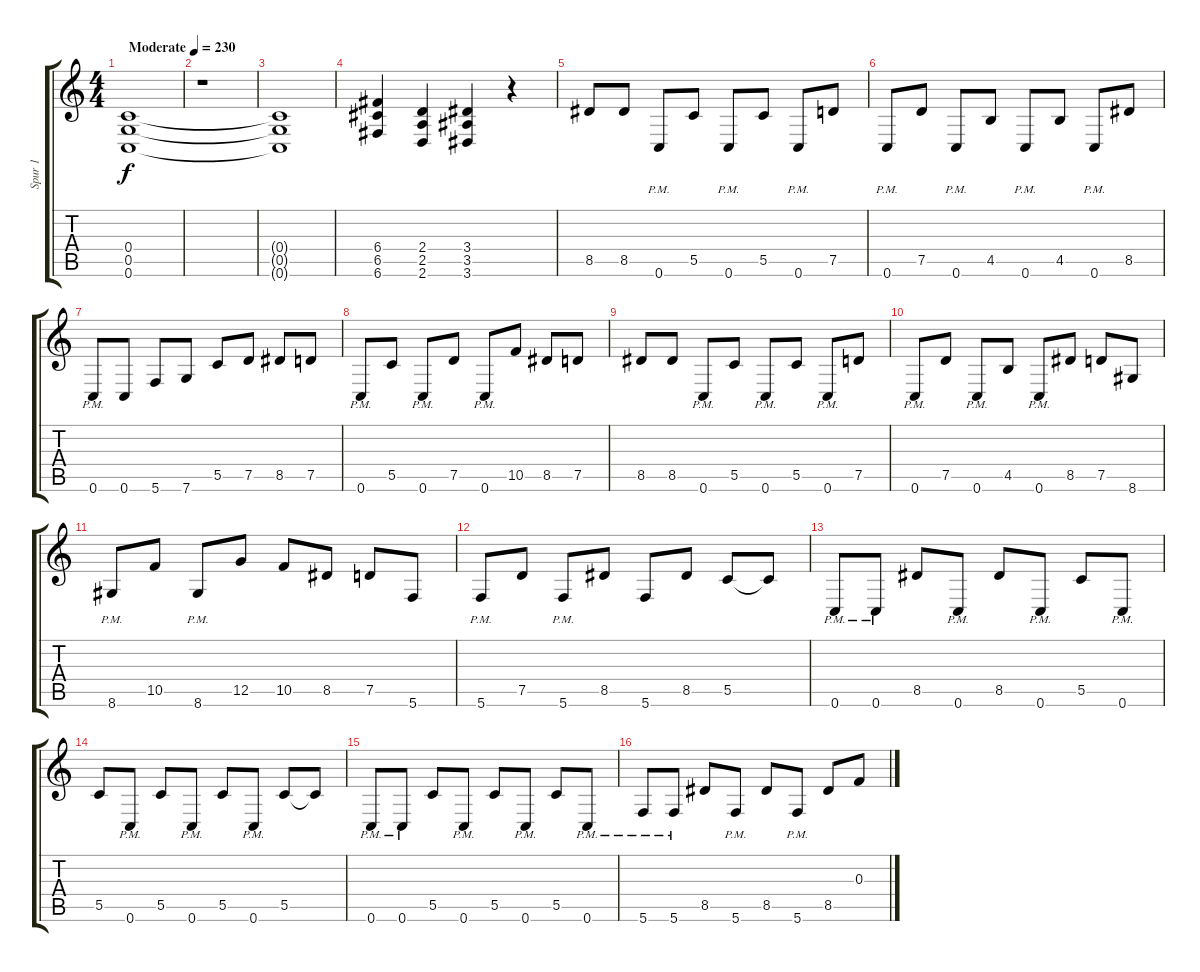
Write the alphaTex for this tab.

\track ("Spur 1" "Spur 1") {instrument distortionguitar}
\staff {score tabs}
\tuning (D4 A3 F3 C3 G2 C2) {hide}
\ts (4 4)
\tempo (230 "Moderate")
\clef g2
\ks c
(0.4 0.5 0.6).1{dy f instrument distortionguitar} |
r.1 |
(0.4{t} 0.5{t} 0.6{t}).1 |
(6.4 6.5 6.6).4 (2.4 2.5 2.6).4 (3.4 3.5 3.6).4 r.4 |
8.5.8 8.5.8 0.6{pm}.8 5.5.8 0.6{pm}.8 5.5.8 0.6{pm}.8 7.5.8 |
0.6{pm}.8 7.5.8 0.6{pm}.8 4.5.8 0.6{pm}.8 4.5.8 0.6{pm}.8 8.5.8 |
0.6{pm}.8 0.6.8 5.6.8 7.6.8 5.5.8 7.5.8 8.5.8 7.5.8 |
0.6{pm}.8 5.5.8 0.6{pm}.8 7.5.8 0.6{pm}.8 10.5.8 8.5.8 7.5.8 |
8.5.8 8.5.8 0.6{pm}.8 5.5.8 0.6{pm}.8 5.5.8 0.6{pm}.8 7.5.8 |
0.6{pm}.8 7.5.8 0.6{pm}.8 4.5.8 0.6{pm}.8 8.5.8 7.5.8 8.6.8 |
8.6{pm}.8 10.5.8 8.6{pm}.8 12.5.8 10.5.8 8.5.8 7.5.8 5.6.8 |
5.6{pm}.8 7.5.8 5.6{pm}.8 8.5.8 5.6.8 8.5.8 5.5.8 5.5{t}.8 |
0.6{pm}.8 0.6{pm}.8 8.5.8 0.6{pm}.8 8.5.8 0.6{pm}.8 5.5.8 0.6{pm}.8 |
5.5.8 0.6{pm}.8 5.5.8 0.6{pm}.8 5.5.8 0.6{pm}.8 5.5.8 5.5{t}.8 |
0.6{pm}.8 0.6{pm}.8 5.5.8 0.6{pm}.8 5.5.8 0.6{pm}.8 5.5.8 0.6{pm}.8 |
5.6{pm}.8 5.6{pm}.8 8.5.8 5.6{pm}.8 8.5.8 5.6{pm}.8 8.5.8 0.3.8
